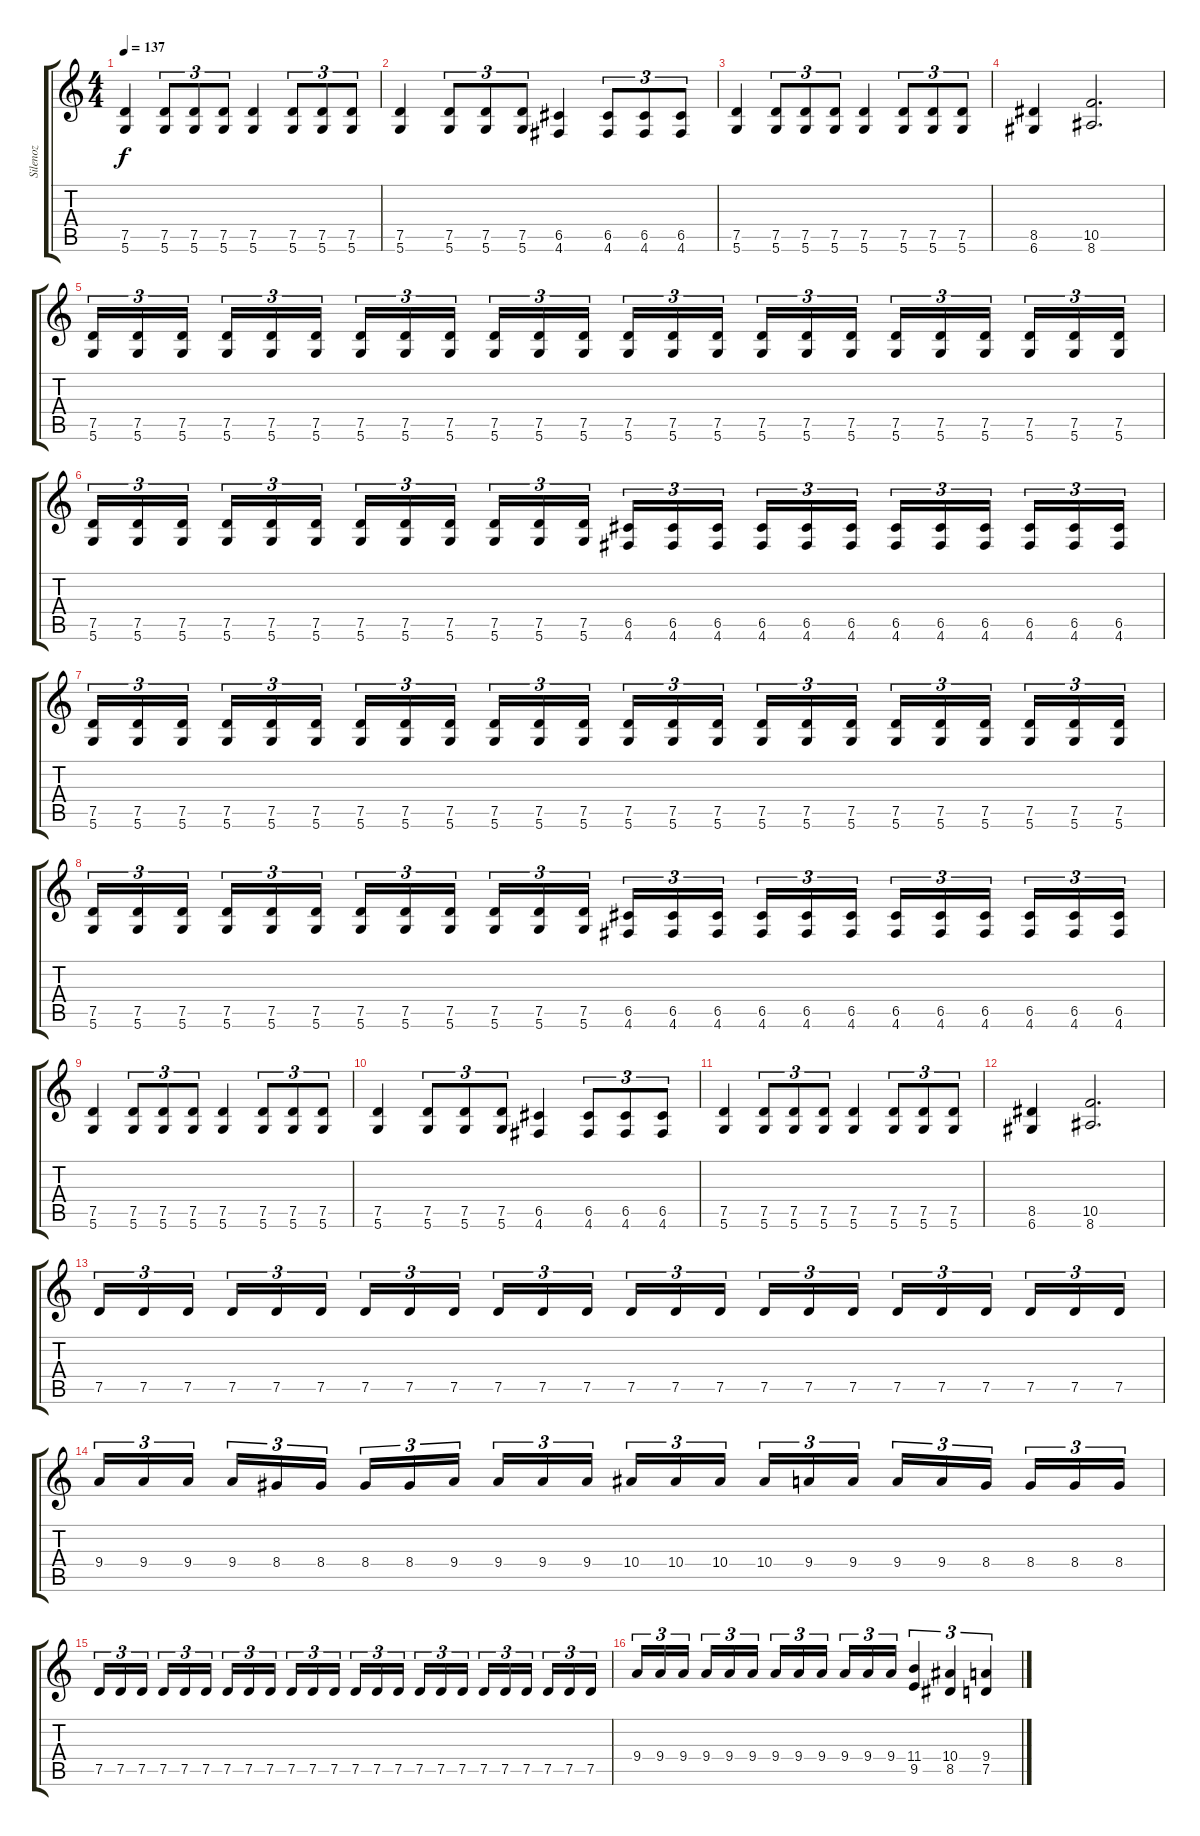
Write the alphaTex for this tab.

\track ("Silenoz" "Silenoz") {instrument distortionguitar}
\staff {score tabs}
\tuning (D4 A3 F3 C3 G2 D2) {hide}
\ts (4 4)
\tempo 137
\clef g2
\ks c
(7.5 5.6).4{dy f} (7.5 5.6).8{tu (3 2)} (7.5 5.6).8{tu (3 2)} (7.5 5.6).8{tu (3 2)} (7.5 5.6).4 (7.5 5.6).8{tu (3 2)} (7.5 5.6).8{tu (3 2)} (7.5 5.6).8{tu (3 2)} |
(7.5 5.6).4 (7.5 5.6).8{tu (3 2)} (7.5 5.6).8{tu (3 2)} (7.5 5.6).8{tu (3 2)} (6.5 4.6).4 (6.5 4.6).8{tu (3 2)} (6.5 4.6).8{tu (3 2)} (6.5 4.6).8{tu (3 2)} |
(7.5 5.6).4 (7.5 5.6).8{tu (3 2)} (7.5 5.6).8{tu (3 2)} (7.5 5.6).8{tu (3 2)} (7.5 5.6).4 (7.5 5.6).8{tu (3 2)} (7.5 5.6).8{tu (3 2)} (7.5 5.6).8{tu (3 2)} |
(8.5 6.6).4 (10.5 8.6).2{d} |
(7.5 5.6).16{tu (3 2)} (7.5 5.6).16{tu (3 2)} (7.5 5.6).16{tu (3 2) beam splitsecondary} (7.5 5.6).16{tu (3 2)} (7.5 5.6).16{tu (3 2)} (7.5 5.6).16{tu (3 2)} (7.5 5.6).16{tu (3 2)} (7.5 5.6).16{tu (3 2)} (7.5 5.6).16{tu (3 2) beam splitsecondary} (7.5 5.6).16{tu (3 2)} (7.5 5.6).16{tu (3 2)} (7.5 5.6).16{tu (3 2)} (7.5 5.6).16{tu (3 2)} (7.5 5.6).16{tu (3 2)} (7.5 5.6).16{tu (3 2) beam splitsecondary} (7.5 5.6).16{tu (3 2)} (7.5 5.6).16{tu (3 2)} (7.5 5.6).16{tu (3 2)} (7.5 5.6).16{tu (3 2)} (7.5 5.6).16{tu (3 2)} (7.5 5.6).16{tu (3 2) beam splitsecondary} (7.5 5.6).16{tu (3 2)} (7.5 5.6).16{tu (3 2)} (7.5 5.6).16{tu (3 2)} |
(7.5 5.6).16{tu (3 2)} (7.5 5.6).16{tu (3 2)} (7.5 5.6).16{tu (3 2) beam splitsecondary} (7.5 5.6).16{tu (3 2)} (7.5 5.6).16{tu (3 2)} (7.5 5.6).16{tu (3 2)} (7.5 5.6).16{tu (3 2)} (7.5 5.6).16{tu (3 2)} (7.5 5.6).16{tu (3 2) beam splitsecondary} (7.5 5.6).16{tu (3 2)} (7.5 5.6).16{tu (3 2)} (7.5 5.6).16{tu (3 2)} (6.5 4.6).16{tu (3 2)} (6.5 4.6).16{tu (3 2)} (6.5 4.6).16{tu (3 2) beam splitsecondary} (6.5 4.6).16{tu (3 2)} (6.5 4.6).16{tu (3 2)} (6.5 4.6).16{tu (3 2)} (6.5 4.6).16{tu (3 2)} (6.5 4.6).16{tu (3 2)} (6.5 4.6).16{tu (3 2) beam splitsecondary} (6.5 4.6).16{tu (3 2)} (6.5 4.6).16{tu (3 2)} (6.5 4.6).16{tu (3 2)} |
(7.5 5.6).16{tu (3 2)} (7.5 5.6).16{tu (3 2)} (7.5 5.6).16{tu (3 2) beam splitsecondary} (7.5 5.6).16{tu (3 2)} (7.5 5.6).16{tu (3 2)} (7.5 5.6).16{tu (3 2)} (7.5 5.6).16{tu (3 2)} (7.5 5.6).16{tu (3 2)} (7.5 5.6).16{tu (3 2) beam splitsecondary} (7.5 5.6).16{tu (3 2)} (7.5 5.6).16{tu (3 2)} (7.5 5.6).16{tu (3 2)} (7.5 5.6).16{tu (3 2)} (7.5 5.6).16{tu (3 2)} (7.5 5.6).16{tu (3 2) beam splitsecondary} (7.5 5.6).16{tu (3 2)} (7.5 5.6).16{tu (3 2)} (7.5 5.6).16{tu (3 2)} (7.5 5.6).16{tu (3 2)} (7.5 5.6).16{tu (3 2)} (7.5 5.6).16{tu (3 2) beam splitsecondary} (7.5 5.6).16{tu (3 2)} (7.5 5.6).16{tu (3 2)} (7.5 5.6).16{tu (3 2)} |
(7.5 5.6).16{tu (3 2)} (7.5 5.6).16{tu (3 2)} (7.5 5.6).16{tu (3 2) beam splitsecondary} (7.5 5.6).16{tu (3 2)} (7.5 5.6).16{tu (3 2)} (7.5 5.6).16{tu (3 2)} (7.5 5.6).16{tu (3 2)} (7.5 5.6).16{tu (3 2)} (7.5 5.6).16{tu (3 2) beam splitsecondary} (7.5 5.6).16{tu (3 2)} (7.5 5.6).16{tu (3 2)} (7.5 5.6).16{tu (3 2)} (6.5 4.6).16{tu (3 2)} (6.5 4.6).16{tu (3 2)} (6.5 4.6).16{tu (3 2) beam splitsecondary} (6.5 4.6).16{tu (3 2)} (6.5 4.6).16{tu (3 2)} (6.5 4.6).16{tu (3 2)} (6.5 4.6).16{tu (3 2)} (6.5 4.6).16{tu (3 2)} (6.5 4.6).16{tu (3 2) beam splitsecondary} (6.5 4.6).16{tu (3 2)} (6.5 4.6).16{tu (3 2)} (6.5 4.6).16{tu (3 2)} |
(7.5 5.6).4 (7.5 5.6).8{tu (3 2)} (7.5 5.6).8{tu (3 2)} (7.5 5.6).8{tu (3 2)} (7.5 5.6).4 (7.5 5.6).8{tu (3 2)} (7.5 5.6).8{tu (3 2)} (7.5 5.6).8{tu (3 2)} |
(7.5 5.6).4 (7.5 5.6).8{tu (3 2)} (7.5 5.6).8{tu (3 2)} (7.5 5.6).8{tu (3 2)} (6.5 4.6).4 (6.5 4.6).8{tu (3 2)} (6.5 4.6).8{tu (3 2)} (6.5 4.6).8{tu (3 2)} |
(7.5 5.6).4 (7.5 5.6).8{tu (3 2)} (7.5 5.6).8{tu (3 2)} (7.5 5.6).8{tu (3 2)} (7.5 5.6).4 (7.5 5.6).8{tu (3 2)} (7.5 5.6).8{tu (3 2)} (7.5 5.6).8{tu (3 2)} |
(8.5 6.6).4 (10.5 8.6).2{d} |
7.5.16{tu (3 2)} 7.5.16{tu (3 2)} 7.5.16{tu (3 2) beam splitsecondary} 7.5.16{tu (3 2)} 7.5.16{tu (3 2)} 7.5.16{tu (3 2)} 7.5.16{tu (3 2)} 7.5.16{tu (3 2)} 7.5.16{tu (3 2) beam splitsecondary} 7.5.16{tu (3 2)} 7.5.16{tu (3 2)} 7.5.16{tu (3 2)} 7.5.16{tu (3 2)} 7.5.16{tu (3 2)} 7.5.16{tu (3 2) beam splitsecondary} 7.5.16{tu (3 2)} 7.5.16{tu (3 2)} 7.5.16{tu (3 2)} 7.5.16{tu (3 2)} 7.5.16{tu (3 2)} 7.5.16{tu (3 2) beam splitsecondary} 7.5.16{tu (3 2)} 7.5.16{tu (3 2)} 7.5.16{tu (3 2)} |
9.4.16{tu (3 2)} 9.4.16{tu (3 2)} 9.4.16{tu (3 2) beam splitsecondary} 9.4.16{tu (3 2)} 8.4.16{tu (3 2)} 8.4.16{tu (3 2)} 8.4.16{tu (3 2)} 8.4.16{tu (3 2)} 9.4.16{tu (3 2) beam splitsecondary} 9.4.16{tu (3 2)} 9.4.16{tu (3 2)} 9.4.16{tu (3 2)} 10.4.16{tu (3 2)} 10.4.16{tu (3 2)} 10.4.16{tu (3 2) beam splitsecondary} 10.4.16{tu (3 2)} 9.4.16{tu (3 2)} 9.4.16{tu (3 2)} 9.4.16{tu (3 2)} 9.4.16{tu (3 2)} 8.4.16{tu (3 2) beam splitsecondary} 8.4.16{tu (3 2)} 8.4.16{tu (3 2)} 8.4.16{tu (3 2)} |
7.5.16{tu (3 2)} 7.5.16{tu (3 2)} 7.5.16{tu (3 2) beam splitsecondary} 7.5.16{tu (3 2)} 7.5.16{tu (3 2)} 7.5.16{tu (3 2)} 7.5.16{tu (3 2)} 7.5.16{tu (3 2)} 7.5.16{tu (3 2) beam splitsecondary} 7.5.16{tu (3 2)} 7.5.16{tu (3 2)} 7.5.16{tu (3 2)} 7.5.16{tu (3 2)} 7.5.16{tu (3 2)} 7.5.16{tu (3 2) beam splitsecondary} 7.5.16{tu (3 2)} 7.5.16{tu (3 2)} 7.5.16{tu (3 2)} 7.5.16{tu (3 2)} 7.5.16{tu (3 2)} 7.5.16{tu (3 2) beam splitsecondary} 7.5.16{tu (3 2)} 7.5.16{tu (3 2)} 7.5.16{tu (3 2)} |
9.4.16{tu (3 2)} 9.4.16{tu (3 2)} 9.4.16{tu (3 2) beam splitsecondary} 9.4.16{tu (3 2)} 9.4.16{tu (3 2)} 9.4.16{tu (3 2)} 9.4.16{tu (3 2)} 9.4.16{tu (3 2)} 9.4.16{tu (3 2) beam splitsecondary} 9.4.16{tu (3 2)} 9.4.16{tu (3 2)} 9.4.16{tu (3 2)} (11.4 9.5).4{tu (3 2)} (10.4 8.5).4{tu (3 2)} (9.4 7.5).4{tu (3 2)}
